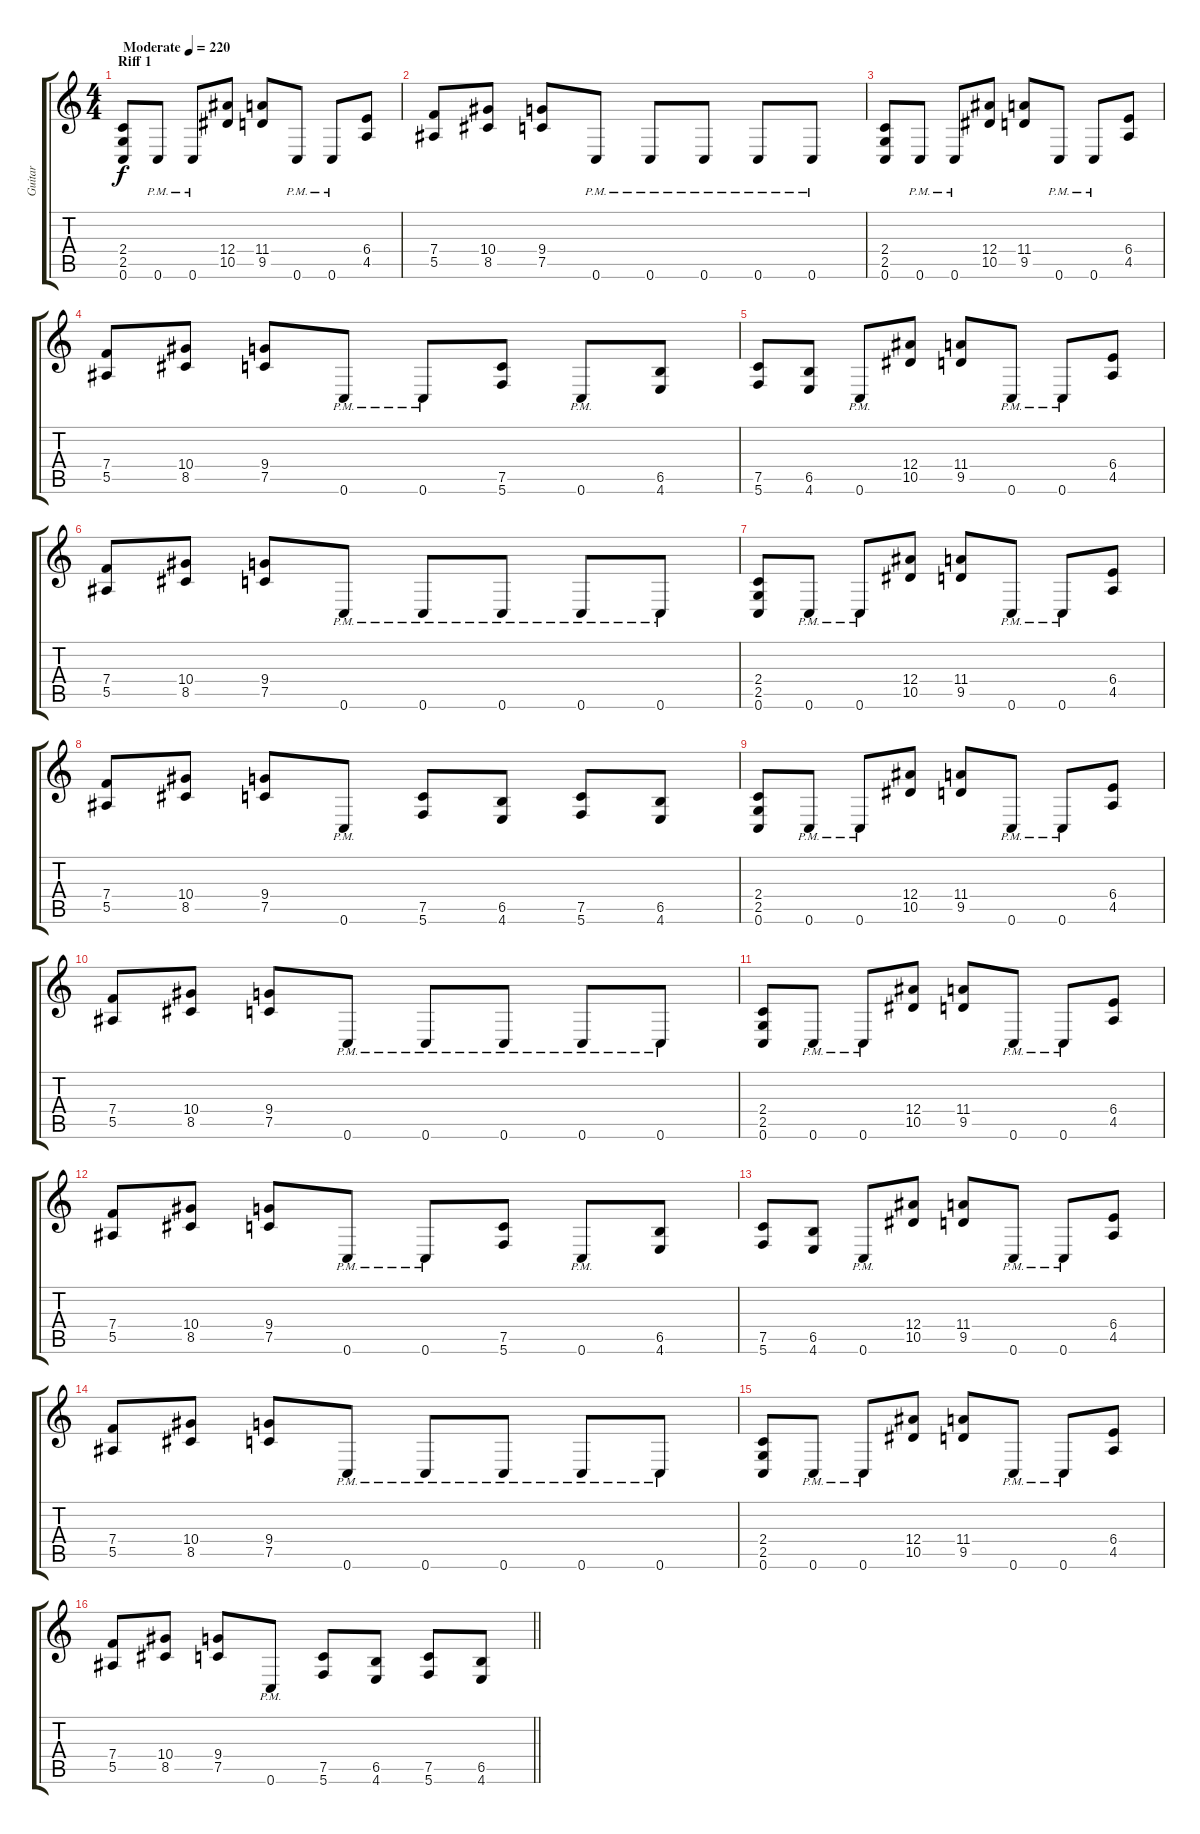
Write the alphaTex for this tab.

\track ("Guitar" "Guitar") {instrument distortionguitar}
\staff {score tabs}
\tuning (C4 G3 Eb3 Bb2 F2 C2) {hide}
\ts (4 4)
\section ("" "Riff 1")
\tempo (220 "Moderate")
\clef g2
\ks c
(2.4 2.5 0.6).8{dy f instrument distortionguitar} 0.6{pm}.8 0.6{pm}.8 (12.4 10.5).8 (11.4 9.5).8 0.6{pm}.8 0.6{pm}.8 (6.4 4.5).8 |
(7.4 5.5).8 (10.4 8.5).8 (9.4 7.5).8 0.6{pm}.8 0.6{pm}.8 0.6{pm}.8 0.6{pm}.8 0.6{pm}.8 |
(2.4 2.5 0.6).8 0.6{pm}.8 0.6{pm}.8 (12.4 10.5).8 (11.4 9.5).8 0.6{pm}.8 0.6{pm}.8 (6.4 4.5).8 |
(7.4 5.5).8 (10.4 8.5).8 (9.4 7.5).8 0.6{pm}.8 0.6{pm}.8 (7.5 5.6).8 0.6{pm}.8 (6.5 4.6).8 |
(7.5 5.6).8 (6.5 4.6).8 0.6{pm}.8 (12.4 10.5).8 (11.4 9.5).8 0.6{pm}.8 0.6{pm}.8 (6.4 4.5).8 |
(7.4 5.5).8 (10.4 8.5).8 (9.4 7.5).8 0.6{pm}.8 0.6{pm}.8 0.6{pm}.8 0.6{pm}.8 0.6{pm}.8 |
(2.4 2.5 0.6).8 0.6{pm}.8 0.6{pm}.8 (12.4 10.5).8 (11.4 9.5).8 0.6{pm}.8 0.6{pm}.8 (6.4 4.5).8 |
(7.4 5.5).8 (10.4 8.5).8 (9.4 7.5).8 0.6{pm}.8 (7.5 5.6).8 (6.5 4.6).8 (7.5 5.6).8 (6.5 4.6).8 |
(2.4 2.5 0.6).8 0.6{pm}.8 0.6{pm}.8 (12.4 10.5).8 (11.4 9.5).8 0.6{pm}.8 0.6{pm}.8 (6.4 4.5).8 |
(7.4 5.5).8 (10.4 8.5).8 (9.4 7.5).8 0.6{pm}.8 0.6{pm}.8 0.6{pm}.8 0.6{pm}.8 0.6{pm}.8 |
(2.4 2.5 0.6).8 0.6{pm}.8 0.6{pm}.8 (12.4 10.5).8 (11.4 9.5).8 0.6{pm}.8 0.6{pm}.8 (6.4 4.5).8 |
(7.4 5.5).8 (10.4 8.5).8 (9.4 7.5).8 0.6{pm}.8 0.6{pm}.8 (7.5 5.6).8 0.6{pm}.8 (6.5 4.6).8 |
(7.5 5.6).8 (6.5 4.6).8 0.6{pm}.8 (12.4 10.5).8 (11.4 9.5).8 0.6{pm}.8 0.6{pm}.8 (6.4 4.5).8 |
(7.4 5.5).8 (10.4 8.5).8 (9.4 7.5).8 0.6{pm}.8 0.6{pm}.8 0.6{pm}.8 0.6{pm}.8 0.6{pm}.8 |
(2.4 2.5 0.6).8 0.6{pm}.8 0.6{pm}.8 (12.4 10.5).8 (11.4 9.5).8 0.6{pm}.8 0.6{pm}.8 (6.4 4.5).8 |
\barLineRight lightlight
(7.4 5.5).8 (10.4 8.5).8 (9.4 7.5).8 0.6{pm}.8 (7.5 5.6).8 (6.5 4.6).8 (7.5 5.6).8 (6.5 4.6).8
